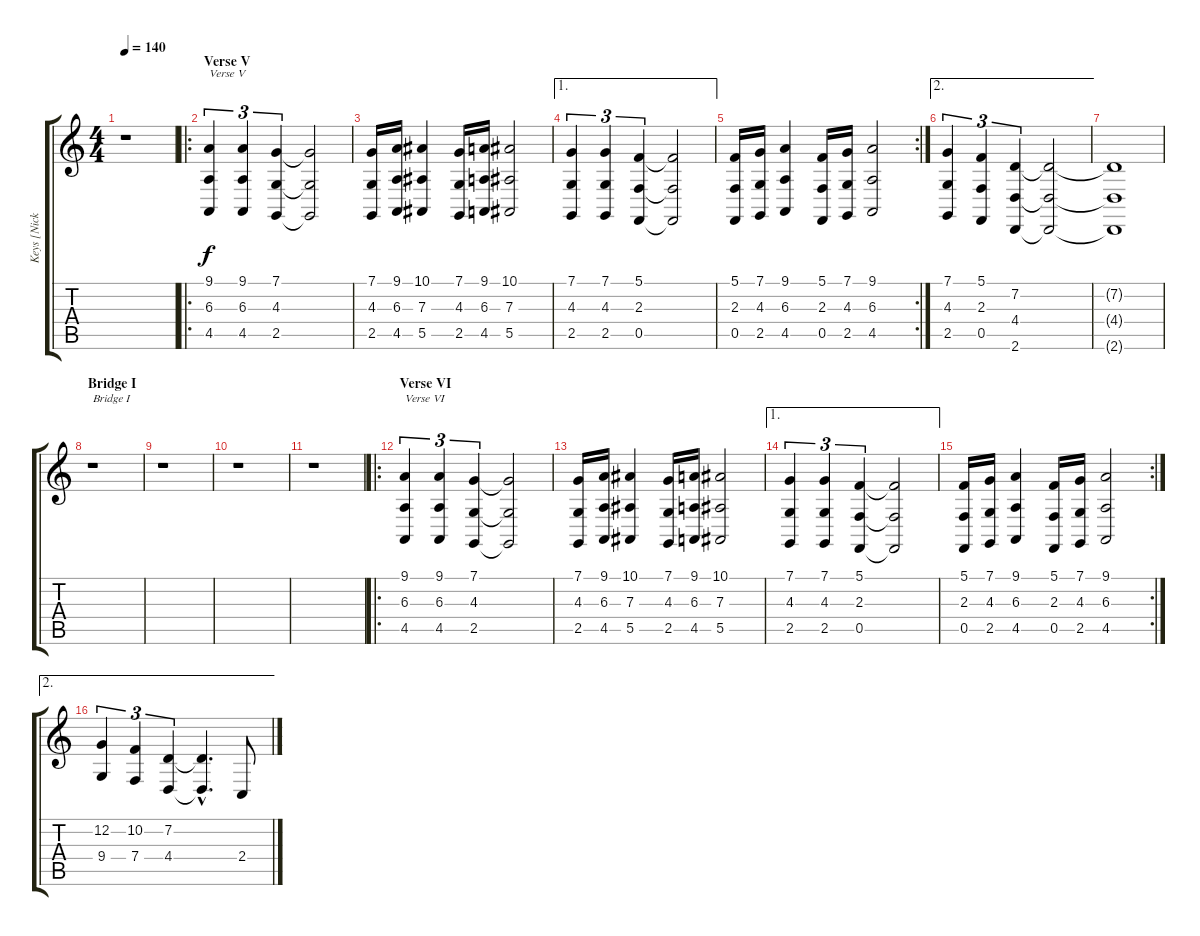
\track ("Keys [Nick Wall]" "Keys [Nick") {instrument stringensemble1}
\staff {score tabs}
\tuning (C4 G3 Eb3 Bb2 F2 C2) {hide}
\ts (4 4)
\tempo 140
\clef g2
\ks c
r.1{dy f} |
\ro
\section ("" "Verse V")
(9.1 6.3 4.5).4{tu (3 2) txt "Verse V" instrument brasssection} (9.1 6.3 4.5).4{tu (3 2)} (7.1 4.3 2.5).4{tu (3 2)} (7.1{t} 4.3{t} 2.5{t}).2 |
(7.1 4.3 2.5).16 (9.1 6.3 4.5).16 (10.1 7.3 5.5).4 (7.1 4.3 2.5).16 (9.1 6.3 4.5).16 (10.1 7.3 5.5).2 |
\ae 1
(7.1 4.3 2.5).4{tu (3 2)} (7.1 4.3 2.5).4{tu (3 2)} (5.1 2.3 0.5).4{tu (3 2)} (5.1{t} 2.3{t} 0.5{t}).2 |
\rc 2
(5.1 2.3 0.5).16 (7.1 4.3 2.5).16 (9.1 6.3 4.5).4 (5.1 2.3 0.5).16 (7.1 4.3 2.5).16 (9.1 6.3 4.5).2 |
\ae 2
(7.1 4.3 2.5).4{tu (3 2)} (5.1 2.3 0.5).4{tu (3 2)} (7.2 4.4 2.6).4{tu (3 2)} (7.2{t} 4.4{t} 2.6{t}).2 |
(7.2{t} 4.4{t} 2.6{t}).1 |
\section ("" "Bridge I")
r.1{txt "Bridge I"} |
r.1 |
r.1 |
r.1 |
\ro
\section ("" "Verse VI")
(9.1 6.3 4.5).4{tu (3 2) txt "Verse VI" instrument brasssection} (9.1 6.3 4.5).4{tu (3 2)} (7.1 4.3 2.5).4{tu (3 2)} (7.1{t} 4.3{t} 2.5{t}).2 |
(7.1 4.3 2.5).16 (9.1 6.3 4.5).16 (10.1 7.3 5.5).4 (7.1 4.3 2.5).16 (9.1 6.3 4.5).16 (10.1 7.3 5.5).2 |
\ae 1
(7.1 4.3 2.5).4{tu (3 2)} (7.1 4.3 2.5).4{tu (3 2)} (5.1 2.3 0.5).4{tu (3 2)} (5.1{t} 2.3{t} 0.5{t}).2 |
\rc 2
(5.1 2.3 0.5).16 (7.1 4.3 2.5).16 (9.1 6.3 4.5).4 (5.1 2.3 0.5).16 (7.1 4.3 2.5).16 (9.1 6.3 4.5).2 |
\ae 2
(12.2 9.4).4{tu (3 2)} (10.2 7.4).4{tu (3 2)} (7.2 4.4).4{tu (3 2)} (7.2{hac t} 4.4{hac t}).4{d} 2.4.8
